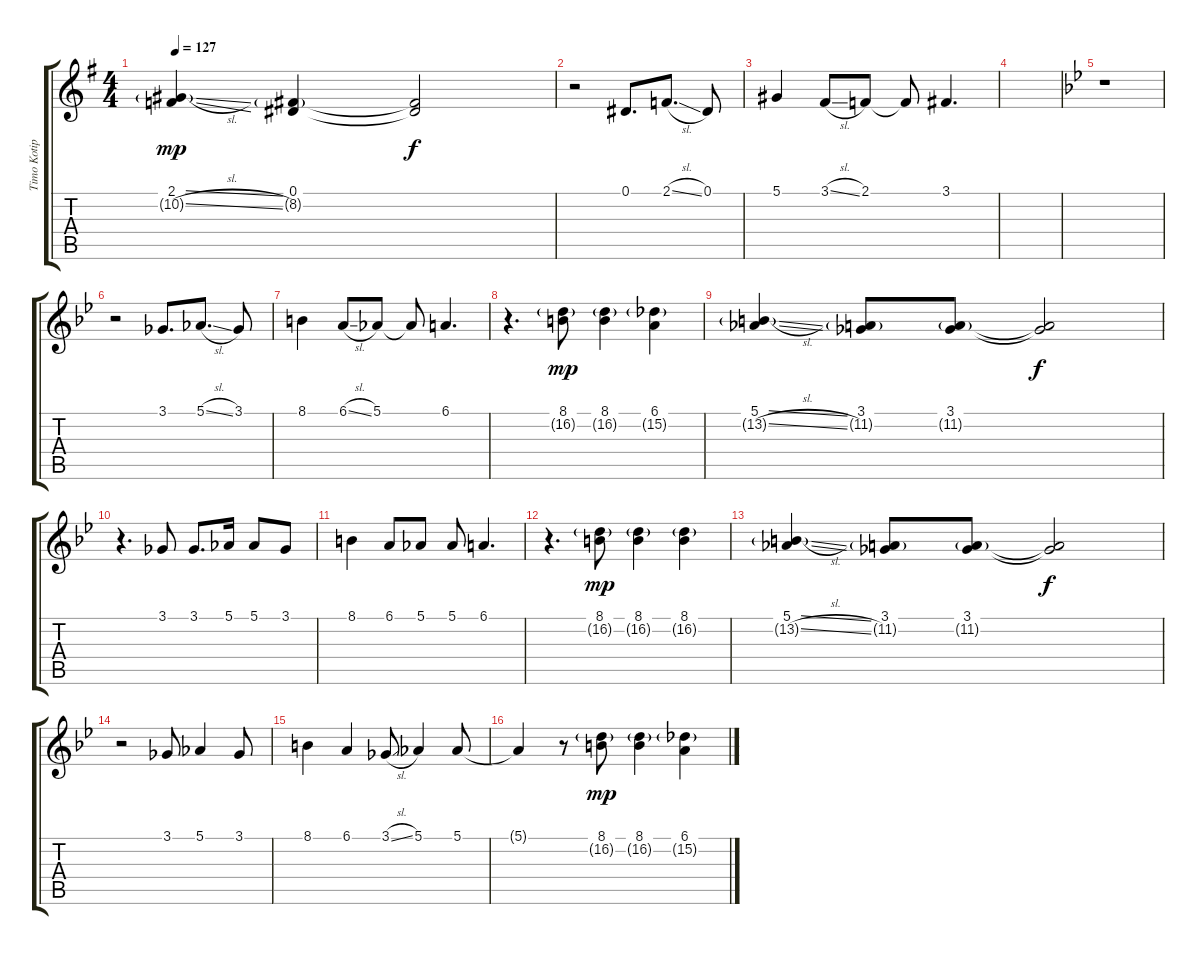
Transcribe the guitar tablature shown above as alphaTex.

\track ("Timo Kotipelto" "Timo Kotip") {instrument choiraahs}
\staff {score tabs}
\tuning (Eb4 Bb3 Gb3 Db3 Ab2 Eb2) {hide}
\ts (4 4)
\tempo 127
\clef g2
\ks g
(2.1{sl} 10.2{sl g}).4{dy mp} (0.1 8.2{g}).4 (0.1{t} 8.2{t}).2{dy f} |
r.2 0.1.8{d} 2.1{sl}.8{d} 0.1.8 |
5.1.4 3.1{sl}.8 2.1.8 2.1{t}.8 3.1.4{d} |
|
\ks bb
r.1 |
r.2 3.1.8{d} 5.1{sl}.8{d} 3.1.8 |
8.1.4 6.1{sl}.8 5.1.8 5.1{t}.8 6.1.4{d} |
r.4{d} (8.1 16.2{g}).8{dy mp} (8.1 16.2{g}).4 (6.1 15.2{g}).4 |
(5.1{sl} 13.2{sl g}).4 (3.1 11.2{g}).8 (3.1 11.2{g}).8 (3.1{t} 11.2{t}).2{dy f} |
r.4{d} 3.1.8 3.1.8{d} 5.1.16 5.1.8 3.1.8 |
8.1.4 6.1.8 5.1.8 5.1.8 6.1.4{d} |
r.4{d} (8.1 16.2{g}).8{dy mp} (8.1 16.2{g}).4 (8.1 16.2{g}).4 |
(5.1{sl} 13.2{sl g}).4 (3.1 11.2{g}).8 (3.1 11.2{g}).8 (3.1{t} 11.2{t}).2{dy f} |
r.2{volume 8} 3.1.8 5.1.4 3.1.8 |
8.1.4 6.1.4 3.1{sl}.8 5.1.4 5.1.8 |
5.1{t}.4 r.8 (8.1 16.2{g}).8{dy mp} (8.1 16.2{g}).4 (6.1 15.2{g}).4
